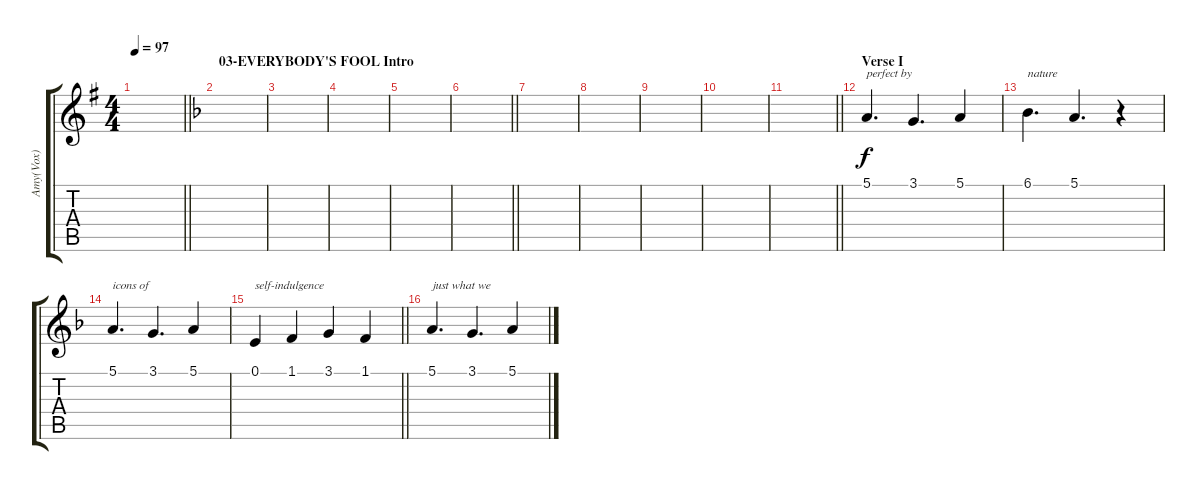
\track ("Amy(Vox)" "Amy(Vox)") {instrument oboe}
\staff {score tabs}
\tuning (E4 B3 G3 D3 A2 E2) {hide}
\ts (4 4)
\tempo 97
\clef g2
\barLineRight lightlight
\ks g
|
\section ("" "03-EVERYBODY'S FOOL Intro")
\ks f
|
|
|
|
\barLineRight lightlight
|
|
|
|
|
\barLineRight lightlight
|
\section ("" "Verse I")
5.1.4{d txt "perfect by"} 3.1.4{d} 5.1.4 |
6.1.4{d txt "nature"} 5.1.4{d} r.4 |
5.1.4{d txt "icons of"} 3.1.4{d} 5.1.4 |
\barLineRight lightlight
0.1.4{txt "self-indulgence"} 1.1.4 3.1.4 1.1.4 |
5.1.4{d txt "just what we"} 3.1.4{d} 5.1.4
